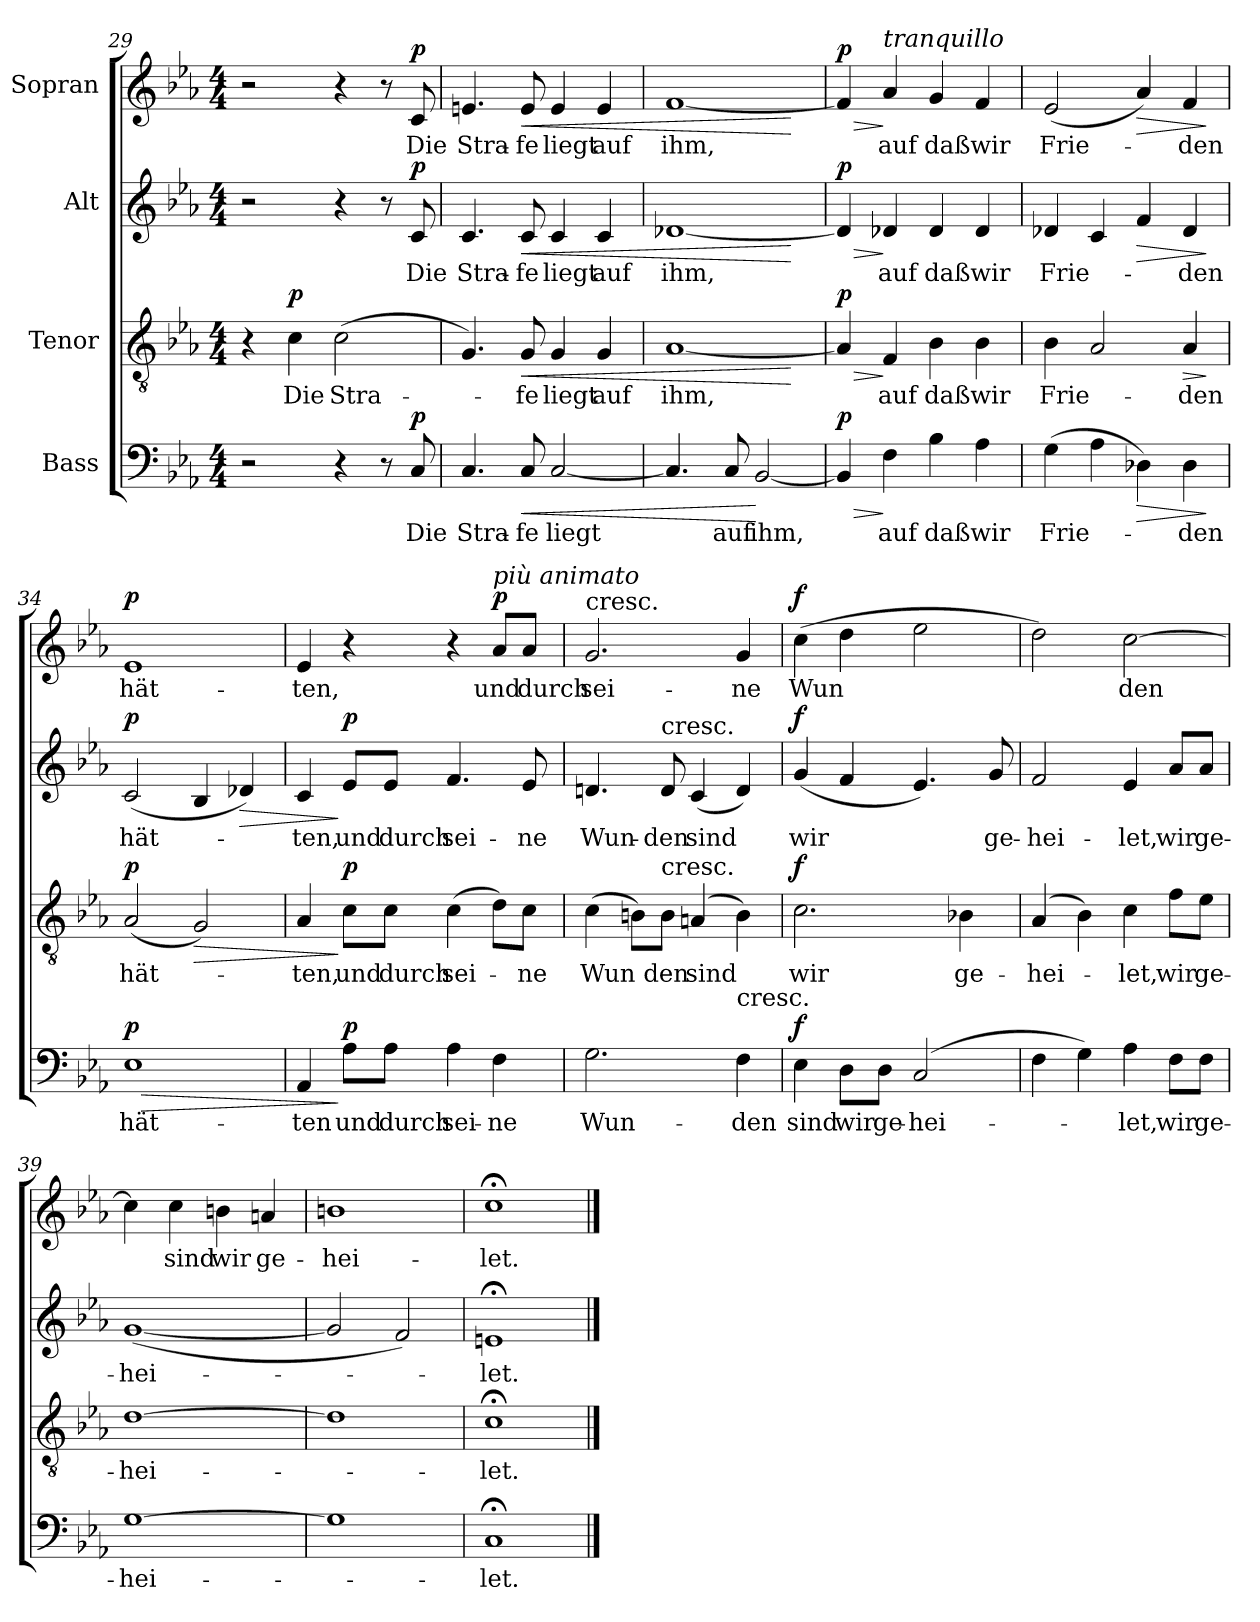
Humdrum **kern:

**kern	**text	**dynam	**kern	**text	**dynam	**kern	**text	**dynam	**kern	**text	**dynam
*part4	*part4	*part4	*part3	*part3	*part3	*part2	*part2	*part2	*part1	*part1	*part1
*staff4	*staff4	*staff4	*staff3	*staff3	*staff3	*staff2	*staff2	*staff2	*staff1	*staff1	*staff1
*I"Bass	*	*	*I"Tenor	*	*	*I"Alt	*	*	*I"Sopran	*	*
*clefF4	*	*	*clefGv2	*	*	*clefG2	*	*	*clefG2	*	*
*k[b-e-a-]	*	*	*k[b-e-a-]	*	*	*k[b-e-a-]	*	*	*k[b-e-a-]	*	*
*E-:	*	*	*E-:	*	*	*E-:	*	*	*E-:	*	*
*M4/4	*	*	*M4/4	*	*	*M4/4	*	*	*M4/4	*	*
=29	=29	=29	=29	=29	=29	=29	=29	=29	=29	=29	=29
2r	.	.	4r	.	.	2r	.	.	2r	.	.
!	!	!	!	!LO:LY:b	!LO:DY:b	!	!	!	!	!	!
.	.	.	4c\	Die	p	.	.	.	.	.	.
!	!	!	!	!LO:LY:b	!	!	!	!	!	!	!
4r	.	.	(>2c\	Stra-	.	4r	.	.	4r	.	.
8r	.	.	.	.	.	8r	.	.	8r	.	.
!	!LO:LY:b	!LO:DY:b	!	!	!	!	!LO:LY:b	!LO:DY:b	!	!LO:LY:b	!LO:DY:b
8C/	Die	p	.	.	.	8c/	Die	p	8c/	Die	p
=30	=30	=30	=30	=30	=30	=30	=30	=30	=30	=30	=30
!	!LO:LY:b	!	!	!	!	!	!LO:LY:b	!	!	!LO:LY:b	!
4.C/	Stra-	.	4.G/)	.	.	4.c/	Stra-	.	4.en/	Stra-	.
!	!LO:LY:b	!LO:HP:b	!	!LO:LY:b	!LO:HP:b	!	!LO:LY:b	!LO:HP:b	!	!LO:LY:b	!LO:HP:b
8C/	-fe	<	8G/	-fe	<	8c/	-fe	<	8e/	-fe	<
!	!LO:LY:b	!	!	!LO:LY:b	!	!	!LO:LY:b	!	!	!LO:LY:b	!
[2C/	liegt	.	4G/	liegt	.	4c/	liegt	.	4e/	liegt	.
!	!	!	!	!LO:LY:b	!	!	!LO:LY:b	!	!	!LO:LY:b	!
.	.	.	4G/	auf	.	4c/	auf	.	4e/	auf	.
=31	=31	=31	=31	=31	=31	=31	=31	=31	=31	=31	=31
!	!	!	!	!LO:LY:b	!	!	!LO:LY:b	!	!	!LO:LY:b	!
4.C/]	.	.	[1A-	ihm,	.	[1d-X	ihm,	.	[1f	ihm,	.
!	!LO:LY:b	!	!	!	!	!	!	!	!	!	!
8C/	auf	.	.	.	.	.	.	.	.	.	.
!	!LO:LY:b	!	!	!	!	!	!	!	!	!	!
[2BB-/	ihm,	[	.	.	.	.	.	.	.	.	.
.	.	.	.	.	[	.	.	[	.	.	[
=32	=32	=32	=32	=32	=32	=32	=32	=32	=32	=32	=32
!	!	!LO:HP:b	!	!	!LO:HP:b	!	!	!LO:HP:b	!	!	!LO:HP:b
!	!	!LO:DY:n=1:b	!	!	!LO:DY:n=1:b	!	!	!LO:DY:n=1:b	!	!	!LO:DY:n=1:b
4BB-/]	.	> p	4A-/]	.	> p	4d-/]	.	> p	4f/]	.	> p
!	!	!	!	!	!	!	!	!	!LO:TX:a:i:t=tranquillo	!	!
!	!LO:LY:b	!	!	!LO:LY:b	!	!	!LO:LY:b	!	!	!LO:LY:b	!
4F\	auf	]	4F/	auf	]	4d-X/	auf	]	4a-/	auf	]
!	!LO:LY:b	!	!	!LO:LY:b	!	!	!LO:LY:b	!	!	!LO:LY:b	!
4B-\	daß	.	4B-\	daß	.	4d-/	daß	.	4g/	daß	.
!	!LO:LY:b	!	!	!LO:LY:b	!	!	!LO:LY:b	!	!	!LO:LY:b	!
4A-\	wir	.	4B-\	wir	.	4d-/	wir	.	4f/	wir	.
!!LO:LB:g=z
=33	=33	=33	=33	=33	=33	=33	=33	=33	=33	=33	=33
!	!LO:LY:b	!	!	!LO:LY:b	!	!	!LO:LY:b	!	!	!LO:LY:b	!
(>4G\	Frie-	.	4B-\	Frie-	.	4d-X/	Frie-	.	(<2e-/	Frie-	.
4A-\	.	.	2A-/	.	.	4c/	.	.	.	.	.
!	!	!LO:HP:b	!	!	!	!	!	!LO:HP:b	!	!	!LO:HP:b
4D-X\)	.	>	.	.	.	4f/	.	>	4a-/)	.	>
!	!LO:LY:b	!	!	!LO:LY:b	!LO:HP:b	!	!LO:LY:b	!	!	!LO:LY:b	!
4D-\	-den	.	4A-/	-den	>	4d-/	-den	.	4f/	-den	.
.	.	]	.	.	]	.	.	]	.	.	]
=34	=34	=34	=34	=34	=34	=34	=34	=34	=34	=34	=34
!	!LO:LY:b	!LO:HP:b	!	!LO:LY:b	!	!	!LO:LY:b	!	!	!LO:LY:b	!
!	!	!LO:DY:n=1:b	!	!	!LO:DY:b	!	!	!LO:DY:b	!	!	!LO:DY:b
1E-	hät-	> p	(<2A-/	hät-	p	(<2c/	hät-	p	1e-	hät-	p
!	!	!	!	!	!LO:HP:b	!	!	!	!	!	!
.	.	.	2G/)	.	>	4B-/	.	.	.	.	.
!	!	!	!	!	!	!	!	!LO:HP:b	!	!	!
.	.	.	.	.	.	4d-X/)	.	>	.	.	.
=35	=35	=35	=35	=35	=35	=35	=35	=35	=35	=35	=35
!	!LO:LY:b	!	!	!LO:LY:b	!	!	!LO:LY:b	!	!	!LO:LY:b	!
4AA-/	-ten	.	4A-/	-ten,	.	4c/	-ten,	.	4e-/	-ten,	.
!	!LO:LY:b	!LO:DY:n=1:b	!	!LO:LY:b	!LO:DY:n=1:b	!	!LO:LY:b	!LO:DY:n=1:b	!	!	!
8A-\L	und	] p	8c\L	und	] p	8e-/L	und	] p	4r	.	.
!	!LO:LY:b	!	!	!LO:LY:b	!	!	!LO:LY:b	!	!	!	!
8A-\J	durch	.	8c\J	durch	.	8e-/J	durch	.	.	.	.
!	!LO:LY:b	!	!	!LO:LY:b	!	!	!LO:LY:b	!	!	!	!
4A-\	sei-	.	(>4c\	sei-	.	4.f/	sei-	.	4r	.	.
!	!	!	!	!	!	!	!	!	!LO:TX:a:i:t=più animato	!	!
!	!LO:LY:b	!	!	!	!	!	!	!	!	!LO:LY:b	!LO:DY:b
4F\	-ne	.	8d\L)	.	.	.	.	.	8a-/L	und	p
!	!	!	!	!LO:LY:b	!	!	!LO:LY:b	!	!	!LO:LY:b	!
.	.	.	8c\J	-ne	.	8e-/	-ne	.	8a-/J	durch	.
=36	=36	=36	=36	=36	=36	=36	=36	=36	=36	=36	=36
!	!	!	!	!	!	!	!	!	!LO:TX:a:t=cresc.	!	!
!	!LO:LY:b	!	!	!LO:LY:b	!	!	!LO:LY:b	!	!	!LO:LY:b	!
2.G\	Wun-	.	(>4c\	Wun	.	4.dn/	Wun-	.	2.g/	sei-	.
.	.	.	8Bn\L)	.	.	.	.	.	.	.	.
!	!	!	!	!	!	!LO:TX:a:t=cresc.	!	!	!	!	!
!	!	!	!LO:TX:a:t=cresc.	!	!	!	!	!	!	!	!
!	!	!	!	!LO:LY:b	!	!	!LO:LY:b	!	!	!	!
.	.	.	8B\J	den	.	8d/	-den	.	.	.	.
!	!	!	!	!LO:LY:b	!	!	!LO:LY:b	!	!	!	!
.	.	.	(>4An/	sind	.	(<4c/	sind	.	.	.	.
!LO:TX:a:t=cresc.	!	!	!	!	!	!	!	!	!	!	!
!	!LO:LY:b	!	!	!	!	!	!	!	!	!LO:LY:b	!
4F\	-den	.	4B\)	.	.	4d/)	.	.	4g/	-ne	.
!!LO:PB:g=z
=37	=37	=37	=37	=37	=37	=37	=37	=37	=37	=37	=37
!	!LO:LY:b	!LO:DY:b	!	!LO:LY:b	!LO:DY:b	!	!LO:LY:b	!LO:DY:b	!	!LO:LY:b	!LO:DY:b
4E-\	sind	f	2.c\	wir	f	(<4g/	wir	f	(>4cc\	Wun	f
!	!LO:LY:b	!	!	!	!	!	!	!	!	!	!
8D\L	wir	.	.	.	.	4f/	.	.	4dd\	.	.
!	!LO:LY:b	!	!	!	!	!	!	!	!	!	!
8D\J	ge-	.	.	.	.	.	.	.	.	.	.
!	!LO:LY:b	!	!	!	!	!	!	!	!	!	!
(>2C/	-hei-	.	.	.	.	4.e-/)	.	.	2ee-\	.	.
!	!	!	!	!LO:LY:b	!	!	!	!	!	!	!
.	.	.	4B-X\	ge-	.	.	.	.	.	.	.
!	!	!	!	!	!	!	!LO:LY:b	!	!	!	!
.	.	.	.	.	.	8g/	ge-	.	.	.	.
=38	=38	=38	=38	=38	=38	=38	=38	=38	=38	=38	=38
!	!	!	!	!LO:LY:b	!	!	!LO:LY:b	!	!	!	!
4F\	.	.	(>4A-/	-hei-	.	2f/	-hei-	.	2dd\)	.	.
4G\)	.	.	4B-\)	.	.	.	.	.	.	.	.
!	!LO:LY:b	!	!	!LO:LY:b	!	!	!LO:LY:b	!	!	!LO:LY:b	!
4A-\	-let,	.	4c\	-let,	.	4e-/	-let,	.	[2cc\	den	.
!	!LO:LY:b	!	!	!LO:LY:b	!	!	!LO:LY:b	!	!	!	!
8F\L	wir	.	8f\L	wir	.	8a-/L	wir	.	.	.	.
!	!LO:LY:b	!	!	!LO:LY:b	!	!	!LO:LY:b	!	!	!	!
8F\J	ge-	.	8e-\J	ge-	.	8a-/J	ge-	.	.	.	.
=39	=39	=39	=39	=39	=39	=39	=39	=39	=39	=39	=39
!	!LO:LY:b	!	!	!LO:LY:b	!	!	!LO:LY:b	!	!	!	!
[1G	-hei-	.	[1d	-hei-	.	(<[1g	-hei-	.	4cc\]	.	.
!	!	!	!	!	!	!	!	!	!	!LO:LY:b	!
.	.	.	.	.	.	.	.	.	4cc\	sind	.
!	!	!	!	!	!	!	!	!	!	!LO:LY:b	!
.	.	.	.	.	.	.	.	.	4bn\	wir	.
!	!	!	!	!	!	!	!	!	!	!LO:LY:b	!
.	.	.	.	.	.	.	.	.	4an/	ge-	.
=40	=40	=40	=40	=40	=40	=40	=40	=40	=40	=40	=40
!	!	!	!	!	!	!	!	!	!	!LO:LY:b	!
1G]	.	.	1d]	.	.	2g/]	.	.	1bn	-hei-	.
.	.	.	.	.	.	2f/)	.	.	.	.	.
=41	=41	=41	=41	=41	=41	=41	=41	=41	=41	=41	=41
!	!LO:LY:b	!	!	!LO:LY:b	!	!	!LO:LY:b	!	!	!LO:LY:b	!
1C;<	-let.	.	1c;<	-let.	.	1en;<	-let.	.	1cc;<	-let.	.
==	==	==	==	==	==	==	==	==	==	==	==
*-	*-	*-	*-	*-	*-	*-	*-	*-	*-	*-	*-
